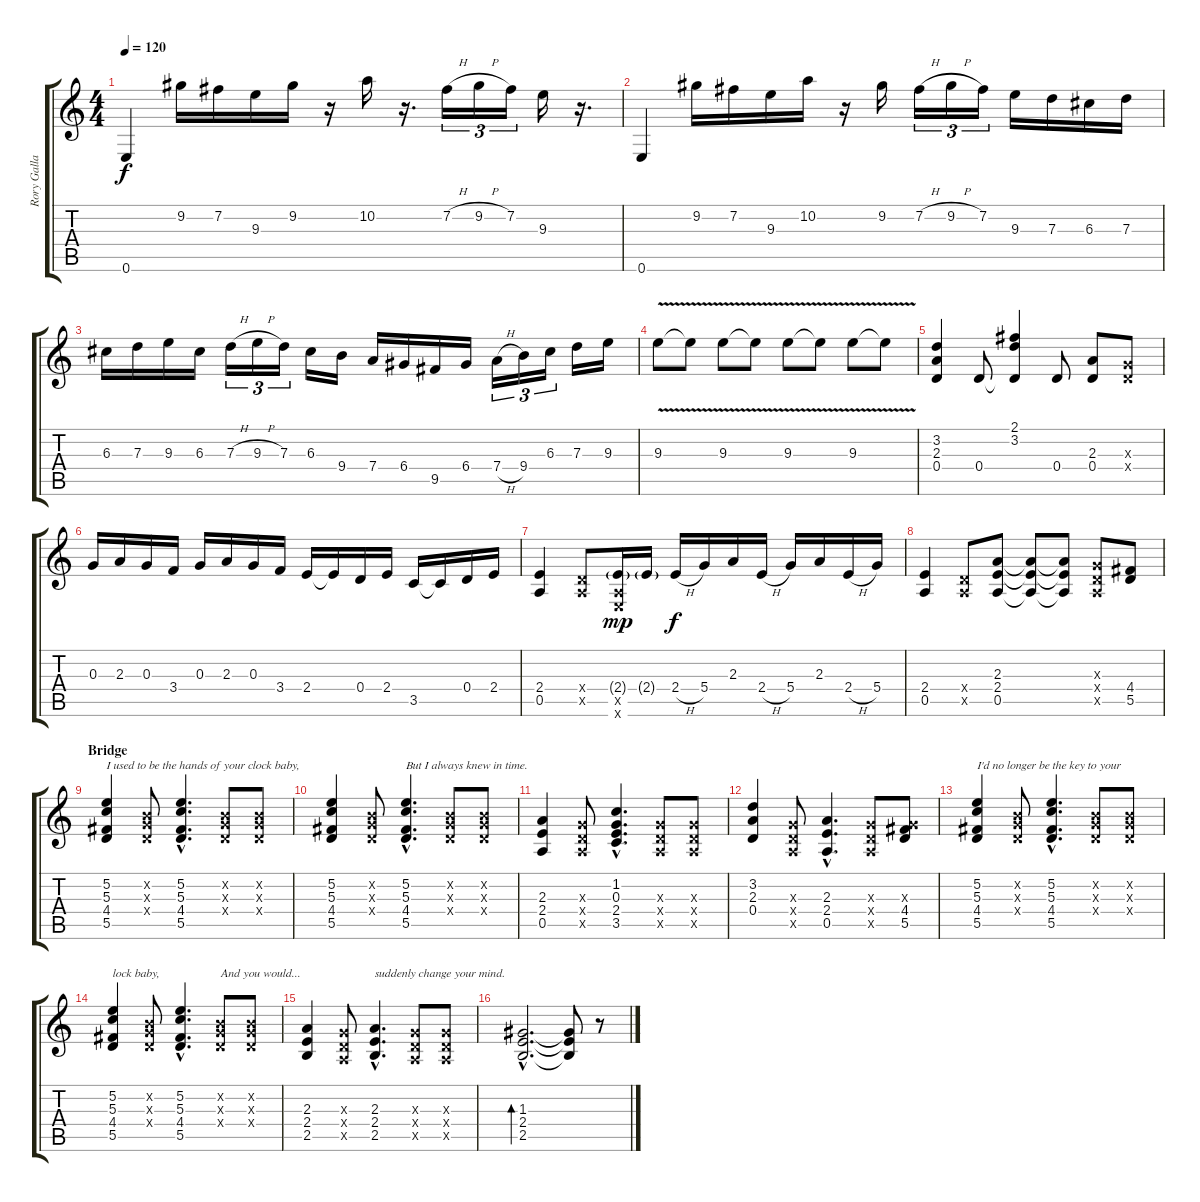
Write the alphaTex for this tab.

\track ("Rory Gallagher" "Rory Galla") {instrument overdrivenguitar}
\staff {score tabs}
\tuning (E4 B3 G3 D3 A2 E2) {hide}
\ts (4 4)
\tempo 120
\clef g2
\ks c
0.6.4{dy f} 9.2.16 7.2.16 9.3.16 9.2.16 r.16 10.2.16 r.16{d} 7.2{h}.16{tu (3 2)} 9.2{h}.16{tu (3 2)} 7.2.16{tu (3 2)} 9.3.16 r.16{d} |
0.6.4 9.2.16 7.2.16 9.3.16 10.2.16 r.16 9.2.16 7.2{h}.16{tu (3 2)} 9.2{h}.16{tu (3 2)} 7.2.16{tu (3 2)} 9.3.16 7.3.16 6.3.16 7.3.16 |
6.3.16 7.3.16 9.3.16 6.3.16 7.3{h}.16{tu (3 2)} 9.3{h}.16{tu (3 2)} 7.3.16{tu (3 2)} 6.3.16 9.4.16 7.4.16 6.4.16 9.5.16 6.4.16 7.4{h}.16{tu (3 2)} 9.4.16{tu (3 2)} 6.3.16{tu (3 2)} 7.3.16 9.3.16 |
9.3{v}.8 9.3{t}.8 9.3{v}.8 9.3{t}.8 9.3{v}.8 9.3{t}.8 9.3{v}.8 9.3{t}.8 |
(3.2 2.3 0.4).4 0.4.8 (2.1 3.2 0.4{t}).4 0.4.8 (2.3 0.4).8 (0.3{x} 0.4{x}).8 |
0.3.16 2.3.16 0.3.16 3.4.16 0.3.16 2.3.16 0.3.16 3.4.16 2.4.16 2.4{t}.16 0.4.16 2.4.16 3.5.16 3.5{t}.16 0.4.16 2.4.16 |
(2.4 0.5).4 (0.4{x} 0.5{x}).8 (2.4{g} 0.5{x} 0.6{x}).16{dy mp} 2.4{g}.16 2.4{h}.16{dy f} 5.4.16 2.3.16 2.4{h}.16 5.4.16 2.3.16 2.4{h}.16 5.4.16 |
(2.4 0.5).4 (0.4{x} 0.5{x}).8 (2.3 2.4 0.5).8 (2.3{t} 2.4{t} 0.5{t}).8 (2.3{t} 2.4{t} 0.5{t}).8 (0.3{x} 0.4{x} 0.5{x}).8 (4.4 5.5).8 |
\section ("" "Bridge")
(5.2 5.3 4.4 5.5).4{txt "I used to be the hands of your clock baby,"} (0.2{x} 0.3{x} 0.4{x}).8 (5.2{hac} 5.3{hac} 4.4{hac} 5.5{hac}).4{d} (0.2{x} 0.3{x} 0.4{x}).8 (0.2{x} 0.3{x} 0.4{x}).8 |
(5.2 5.3 4.4 5.5).4 (0.2{x} 0.3{x} 0.4{x}).8 (5.2{hac} 5.3{hac} 4.4{hac} 5.5{hac}).4{d txt "But I always knew in time."} (0.2{x} 0.3{x} 0.4{x}).8 (0.2{x} 0.3{x} 0.4{x}).8 |
(2.3 2.4 0.5).4 (0.3{x} 0.4{x} 0.5{x}).8 (1.2{hac} 0.3{hac} 2.4{hac} 3.5{hac}).4{d} (0.3{x} 0.4{x} 0.5{x}).8 (0.3{x} 0.4{x} 0.5{x}).8 |
(3.2 2.3 0.4).4 (0.3{x} 0.4{x} 0.5{x}).8 (2.3{hac} 2.4{hac} 0.5{hac}).4{d} (0.3{x} 0.4{x} 0.5{x}).8 (0.3{x} 4.4 5.5).8 |
(5.2 5.3 4.4 5.5).4{txt "I'd no longer be the key to your"} (0.2{x} 0.3{x} 0.4{x}).8 (5.2{hac} 5.3{hac} 4.4{hac} 5.5{hac}).4{d} (0.2{x} 0.3{x} 0.4{x}).8 (0.2{x} 0.3{x} 0.4{x}).8 |
(5.2 5.3 4.4 5.5).4{txt "lock baby,"} (0.2{x} 0.3{x} 0.4{x}).8 (5.2{hac} 5.3{hac} 4.4{hac} 5.5{hac}).4{d} (0.2{x} 0.3{x} 0.4{x}).8{txt "And you would..."} (0.2{x} 0.3{x} 0.4{x}).8 |
(2.3 2.4 2.5).4 (0.3{x} 0.4{x} 0.5{x}).8 (2.3{hac} 2.4{hac} 2.5{hac}).4{d txt "suddenly change your mind."} (0.3{x} 0.4{x} 0.5{x}).8 (0.3{x} 0.4{x} 0.5{x}).8 |
(1.3{hac} 2.4{hac} 2.5{hac}).2{d bd 240} (1.3{t} 2.4{t} 2.5{t}).8 r.8
